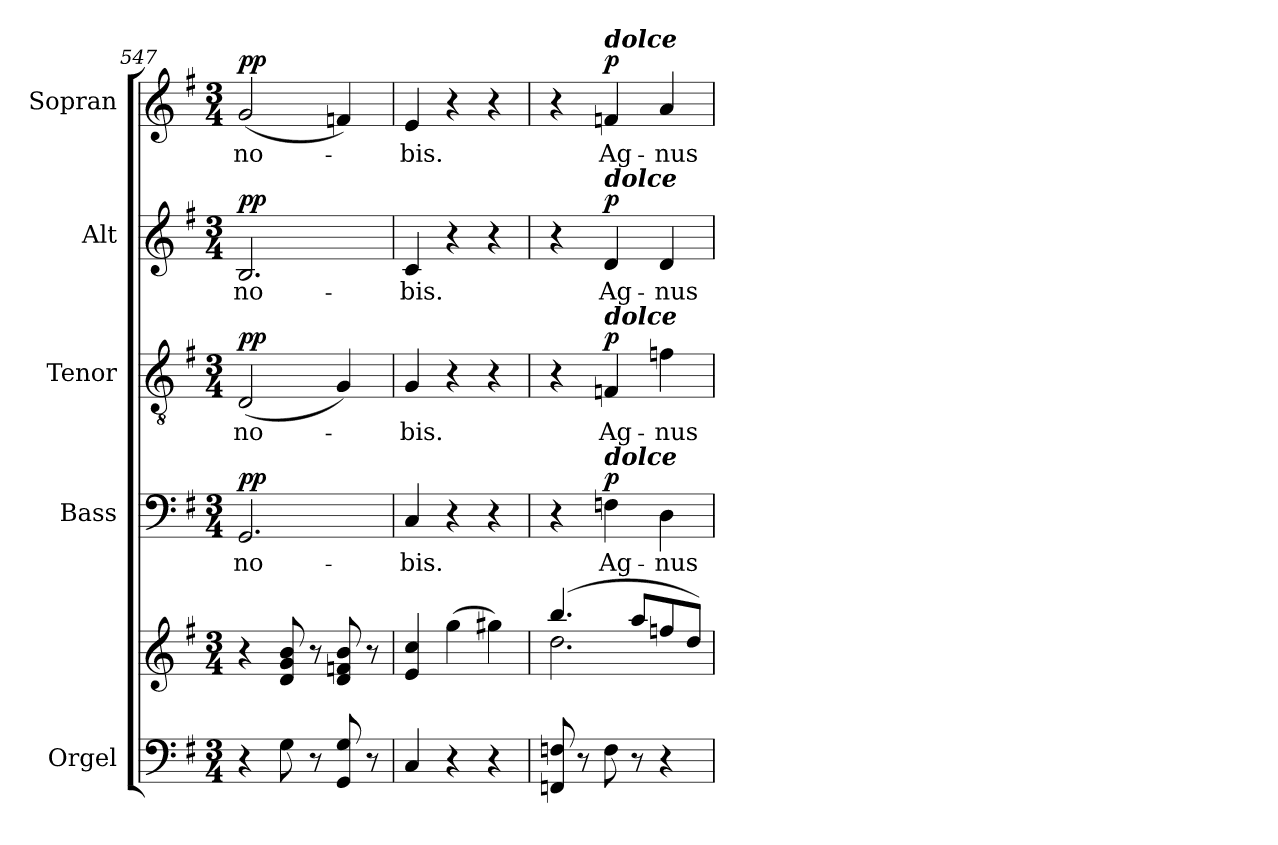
**kern	**kern	**kern	**text	**dynam	**kern	**text	**dynam	**kern	**text	**dynam	**kern	**text	**dynam
*part5	*part5	*part4	*part4	*part4	*part3	*part3	*part3	*part2	*part2	*part2	*part1	*part1	*part1
*staff6	*staff5	*staff4	*staff4	*staff4	*staff3	*staff3	*staff3	*staff2	*staff2	*staff2	*staff1	*staff1	*staff1
*I"Orgel	*	*I"Bass	*	*	*I"Tenor	*	*	*I"Alt	*	*	*I"Sopran	*	*
*I'Org.	*	*I'B.	*	*	*I'T.	*	*	*I'A.	*	*	*I'S.	*	*
*clefF4	*clefG2	*clefF4	*	*	*clefGv2	*	*	*clefG2	*	*	*clefG2	*	*
*k[f#]	*k[f#]	*k[f#]	*	*	*k[f#]	*	*	*k[f#]	*	*	*k[f#]	*	*
*G:	*G:	*G:	*	*	*G:	*	*	*G:	*	*	*G:	*	*
*M3/4	*M3/4	*M3/4	*	*	*M3/4	*	*	*M3/4	*	*	*M3/4	*	*
=547	=547	=547	=547	=547	=547	=547	=547	=547	=547	=547	=547	=547	=547
!	!	!	!LO:LY:b	!LO:DY:a	!	!LO:LY:b	!LO:DY:a	!	!LO:LY:b	!LO:DY:a	!	!LO:LY:b	!LO:DY:a
4r	4r	2.GG/	no-	pp	(<2D/	no-	pp	2.B/	no-	pp	(<2g/	no-	pp
8G\	8d/ 8g/ 8b/	.	.	.	.	.	.	.	.	.	.	.	.
8r	8r	.	.	.	.	.	.	.	.	.	.	.	.
8GG/ 8G/	8d/ 8fn/ 8b/	.	.	.	4G/)	.	.	.	.	.	4fn/)	.	.
8r	8r	.	.	.	.	.	.	.	.	.	.	.	.
=548	=548	=548	=548	=548	=548	=548	=548	=548	=548	=548	=548	=548	=548
!	!	!	!LO:LY:b	!	!	!LO:LY:b	!	!	!LO:LY:b	!	!	!LO:LY:b	!
4C/	4e/ 4cc/	4C/	-bis.	.	4G/	-bis.	.	4c/	-bis.	.	4e/	-bis.	.
4r	(>4gg\	4r	.	.	4r	.	.	4r	.	.	4r	.	.
4r	4gg#X\)	4r	.	.	4r	.	.	4r	.	.	4r	.	.
=549	=549	=549	=549	=549	=549	=549	=549	=549	=549	=549	=549	=549	=549
*	*^	*	*	*	*	*	*	*	*	*	*	*	*
8FFn/ 8Fn/	(<4.bb/	2.dd\	4r	.	.	4r	.	.	4r	.	.	4r	.	.
8r	.	.	.	.	.	.	.	.	.	.	.	.	.	.
!	!	!	!	!	!	!	!	!	!	!	!	!LO:TX:a:Bi:t=dolce	!	!
!	!	!	!	!	!	!	!	!	!LO:TX:a:Bi:t=dolce	!	!	!	!	!
!	!	!	!	!	!	!LO:TX:a:Bi:t=dolce	!	!	!	!	!	!	!	!
!	!	!	!LO:TX:a:Bi:t=dolce	!	!	!	!	!	!	!	!	!	!	!
!	!	!	!	!LO:LY:b	!LO:DY:a	!	!LO:LY:b	!LO:DY:a	!	!LO:LY:b	!LO:DY:a	!	!LO:LY:b	!LO:DY:a
8F\	.	.	4Fn\	Ag-	p	4Fn/	Ag-	p	4d/	Ag-	p	4fn/	Ag-	p
8r	8aa/L	.	.	.	.	.	.	.	.	.	.	.	.	.
!	!	!	!	!LO:LY:b	!	!	!LO:LY:b	!	!	!LO:LY:b	!	!	!LO:LY:b	!
4r	8ffn/	.	4D\	-nus	.	4fn\	-nus	.	4d/	-nus	.	4a/	-nus	.
.	8dd/J)	.	.	.	.	.	.	.	.	.	.	.	.	.
*	*v	*v	*	*	*	*	*	*	*	*	*	*	*	*
=	=	=	=	=	=	=	=	=	=	=	=	=	=
*-	*-	*-	*-	*-	*-	*-	*-	*-	*-	*-	*-	*-	*-
